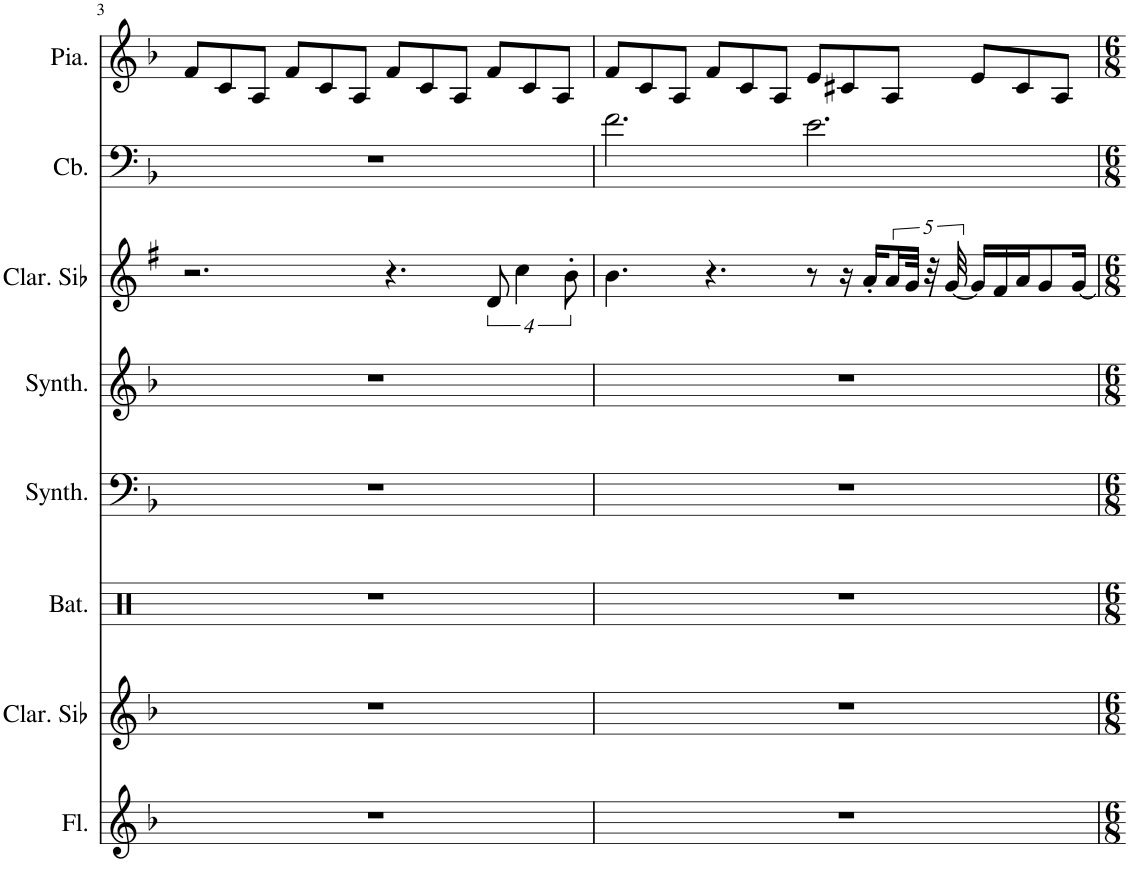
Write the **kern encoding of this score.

**kern	**kern	**kern	**kern	**kern	**kern	**kern	**kern
*part8	*part7	*part6	*part5	*part4	*part3	*part2	*part1
*staff8	*staff7	*staff6	*staff5	*staff4	*staff3	*staff2	*staff1
*I"Flûte, Flute	*I"Clarinette en Sib, Clarinet Pipe	*I"Batterie	*I"Synthétiseur d'instruments à cordes, Synth Strings 2	*I"Synthétiseur d'instruments à cordes, Synth Strings 1	*I"Clarinette en Sib	*I"Contrebasse, Acoustic Bass	*I"Piano, Acoustic Grand Piano
*I'Fl.	*I'Clar. Sib	*I'Bat.	*I'Synth.	*I'Synth.	*I'Clar. Sib	*I'Cb.	*I'Pia.
!!LO:PB:g=z
*clefG2	*clefG2	*clefX	*clefF4	*clefG2	*clefG2	*clefF4	*clefG2
*	*Trd1c2	*	*	*	*Trd1c2	*Trd7c12	*
*k[b-]	*k[b-]	*k[]	*k[b-]	*k[b-]	*k[f#]	*k[b-]	*k[b-]
*M12/8	*M12/8	*M12/8	*M12/8	*M12/8	*M12/8	*M12/8	*M12/8
=3	=3	=3	=3	=3	=3	=3	=3
1.r	1.r	1.r	1.r	1.r	2.r	1.r	8f/L
.	.	.	.	.	.	.	8c/
.	.	.	.	.	.	.	8A/J
.	.	.	.	.	.	.	8f/L
.	.	.	.	.	.	.	8c/
.	.	.	.	.	.	.	8A/J
.	.	.	.	.	4.r	.	8f/L
.	.	.	.	.	.	.	8c/
.	.	.	.	.	.	.	8A/J
.	.	.	.	.	32%3d/	.	8f/L
.	.	.	.	.	16%3cc\	.	.
.	.	.	.	.	.	.	8c/
.	.	.	.	.	.	.	8A/J
.	.	.	.	.	32%3b'\	.	.
=4	=4	=4	=4	=4	=4	=4	=4
1.r	1.r	1.r	1.r	1.r	4.b\	2.f\	8f/L
.	.	.	.	.	.	.	8c/
.	.	.	.	.	.	.	8A/J
.	.	.	.	.	4.r	.	8f/L
.	.	.	.	.	.	.	8c/
.	.	.	.	.	.	.	8A/J
.	.	.	.	.	8r	2.e\	8e/L
.	.	.	.	.	16r	.	8c#X/
.	.	.	.	.	16a'/LL	.	.
.	.	.	.	.	20a/	.	8A/J
.	.	.	.	.	40g/JJk	.	.
.	.	.	.	.	40r	.	.
.	.	.	.	.	[40g/	.	.
.	.	.	.	.	16g/LL]	.	8e/L
.	.	.	.	.	16f#/	.	.
.	.	.	.	.	16a/J	.	8c#/
.	.	.	.	.	8g/	.	.
.	.	.	.	.	.	.	8A/J
.	.	.	.	.	[16g/Jk	.	.
=	=	=	=	=	=	=	=
*-	*-	*-	*-	*-	*-	*-	*-
